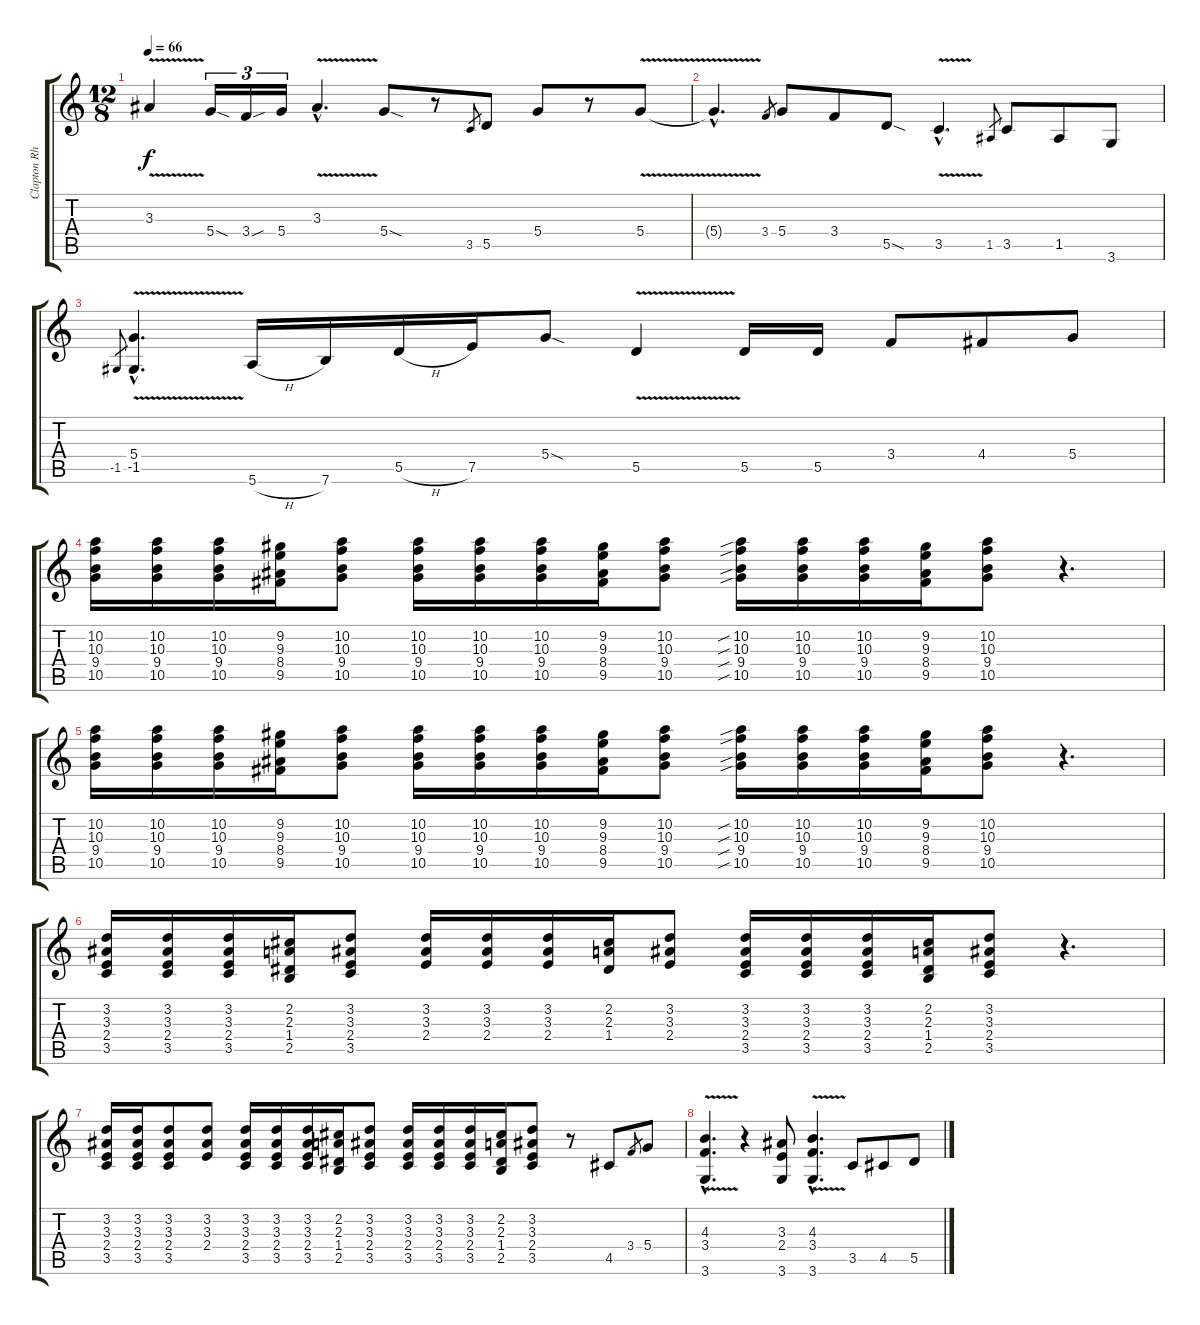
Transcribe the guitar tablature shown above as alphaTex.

\track ("Clapton Rhythm" "Clapton Rh") {instrument overdrivenguitar}
\staff {score tabs}
\tuning (E4 B3 G3 D3 A2 E2) {hide}
\ts (12 8)
\tempo 66
\clef g2
\ks c
3.3{v}.4{dy f} 5.4{sod}.16{tu (3 2)} 3.4{sou}.16{tu (3 2)} 5.4.16{tu (3 2)} 3.3{v hac}.4{d} 5.4{sod}.8 r.8 3.5.8{gr} 5.5.8 5.4.8 r.8 5.4{v}.8 |
5.4{hac t}.4{d} 3.4.8{gr} 5.4.8 3.4.8 5.5{sod}.8 3.5{v hac}.4{d} 1.5.8{gr} 3.5.8 1.5.8 3.6.8 |
-1.5.8{gr} (5.4{v hac} -1.5{hac}).4{d} 5.6{h}.16 7.6.16 5.5{h}.16 7.5.16 5.4{sod}.8 5.5{v}.4 5.5.16 5.5.16 3.4.8 4.4.8 5.4.8 |
(10.2 10.3 9.4 10.5).16 (10.2 10.3 9.4 10.5).16 (10.2 10.3 9.4 10.5).16 (9.2 9.3 8.4 9.5).16 (10.2 10.3 9.4 10.5).8 (10.2 10.3 9.4 10.5).16 (10.2 10.3 9.4 10.5).16 (10.2 10.3 9.4 10.5).16 (9.2 9.3 8.4 9.5).16 (10.2 10.3 9.4 10.5).8 (10.2{sib} 10.3{sib} 9.4{sib} 10.5{sib}).16 (10.2 10.3 9.4 10.5).16 (10.2 10.3 9.4 10.5).16 (9.2 9.3 8.4 9.5).16 (10.2 10.3 9.4 10.5).8 r.4{d} |
(10.2 10.3 9.4 10.5).16 (10.2 10.3 9.4 10.5).16 (10.2 10.3 9.4 10.5).16 (9.2 9.3 8.4 9.5).16 (10.2 10.3 9.4 10.5).8 (10.2 10.3 9.4 10.5).16 (10.2 10.3 9.4 10.5).16 (10.2 10.3 9.4 10.5).16 (9.2 9.3 8.4 9.5).16 (10.2 10.3 9.4 10.5).8 (10.2{sib} 10.3{sib} 9.4{sib} 10.5{sib}).16 (10.2 10.3 9.4 10.5).16 (10.2 10.3 9.4 10.5).16 (9.2 9.3 8.4 9.5).16 (10.2 10.3 9.4 10.5).8 r.4{d} |
(3.2 3.3 2.4 3.5).16 (3.2 3.3 2.4 3.5).16 (3.2 3.3 2.4 3.5).16 (2.2 2.3 1.4 2.5).16 (3.2 3.3 2.4 3.5).8 (3.2 3.3 2.4).16 (3.2 3.3 2.4).16 (3.2 3.3 2.4).16 (2.2 2.3 1.4).16 (3.2 3.3 2.4).8 (3.2 3.3 2.4 3.5).16 (3.2 3.3 2.4 3.5).16 (3.2 3.3 2.4 3.5).16 (2.2 2.3 1.4 2.5).16 (3.2 3.3 2.4 3.5).8 r.4{d} |
(3.2 3.3 2.4 3.5).16 (3.2 3.3 2.4 3.5).16 (3.2 3.3 2.4 3.5).8 (3.2 3.3 2.4).8 (3.2 3.3 2.4 3.5).16 (3.2 3.3 2.4 3.5).16 (3.2 3.3 2.4 3.5).16 (2.2 2.3 1.4 2.5).16 (3.2 3.3 2.4 3.5).8 (3.2 3.3 2.4 3.5).16 (3.2 3.3 2.4 3.5).16 (3.2 3.3 2.4 3.5).16 (2.2 2.3 1.4 2.5).16 (3.2 3.3 2.4 3.5).8 r.8 4.5.8 3.4.8{gr} 5.4.8 |
(4.3{v hac} 3.4{v hac} 3.6{v hac}).4{d} r.4 (3.3 2.4 3.6).8 (4.3{v hac} 3.4{v hac} 3.6{v hac}).4{d} 3.5.8 4.5.8 5.5.8
